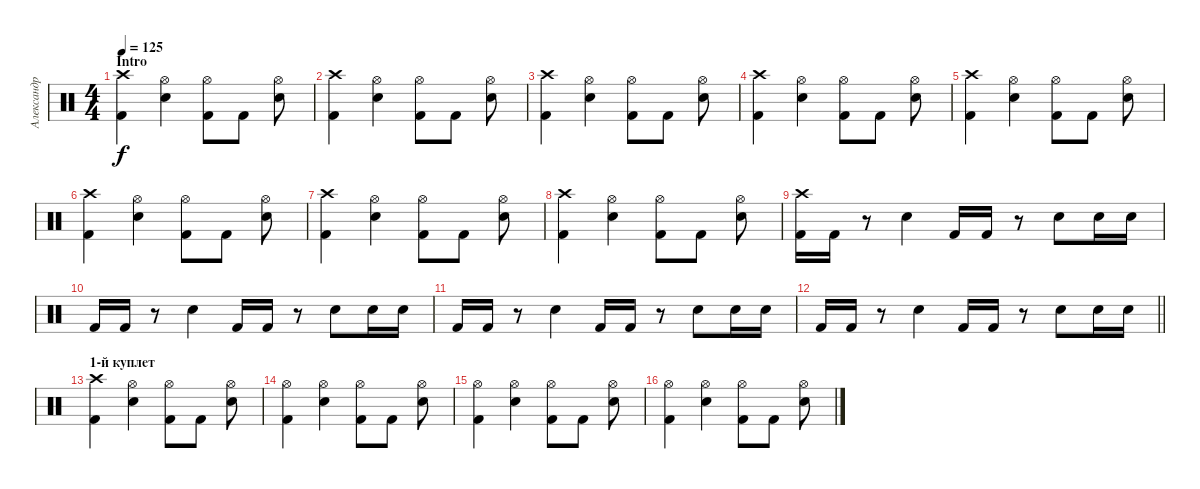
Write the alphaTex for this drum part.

\track ("Александр Манякин" "Александр ") {instrument percussion}
\staff {score}
\articulation defaults
\ts (4 4)
\section ("" "Intro")
\tempo 125
\clef neutral
\ks c
("Crash high (hit)" "Kick (hit) 2").4{dy f} ("Hi-Hat (open)" "Snare (hit) 2").4 ("Hi-Hat (open)" "Kick (hit) 2").8 "Kick (hit) 2".8 ("Hi-Hat (open)" "Snare (hit) 2").8 |
("Crash high (hit)" "Kick (hit) 2").4 ("Hi-Hat (open)" "Snare (hit) 2").4 ("Hi-Hat (open)" "Kick (hit) 2").8 "Kick (hit) 2".8 ("Hi-Hat (open)" "Snare (hit) 2").8 |
("Crash high (hit)" "Kick (hit) 2").4 ("Hi-Hat (open)" "Snare (hit) 2").4 ("Hi-Hat (open)" "Kick (hit) 2").8 "Kick (hit) 2".8 ("Hi-Hat (open)" "Snare (hit) 2").8 |
("Crash high (hit)" "Kick (hit) 2").4 ("Hi-Hat (open)" "Snare (hit) 2").4 ("Hi-Hat (open)" "Kick (hit) 2").8 "Kick (hit) 2".8 ("Hi-Hat (open)" "Snare (hit) 2").8 |
("Crash high (hit)" "Kick (hit) 2").4 ("Hi-Hat (open)" "Snare (hit) 2").4 ("Hi-Hat (open)" "Kick (hit) 2").8 "Kick (hit) 2".8 ("Hi-Hat (open)" "Snare (hit) 2").8 |
("Crash high (hit)" "Kick (hit) 2").4 ("Hi-Hat (open)" "Snare (hit) 2").4 ("Hi-Hat (open)" "Kick (hit) 2").8 "Kick (hit) 2".8 ("Hi-Hat (open)" "Snare (hit) 2").8 |
("Crash high (hit)" "Kick (hit) 2").4 ("Hi-Hat (open)" "Snare (hit) 2").4 ("Hi-Hat (open)" "Kick (hit) 2").8 "Kick (hit) 2".8 ("Hi-Hat (open)" "Snare (hit) 2").8 |
("Crash high (hit)" "Kick (hit) 2").4 ("Hi-Hat (open)" "Snare (hit) 2").4 ("Hi-Hat (open)" "Kick (hit) 2").8 "Kick (hit) 2".8 ("Hi-Hat (open)" "Snare (hit) 2").8 |
("Crash high (hit)" "Kick (hit) 2").16 "Kick (hit) 2".16 r.8 "Snare (hit) 2".4 "Kick (hit) 2".16 "Kick (hit) 2".16 r.8 "Snare (hit) 2".8 "Snare (hit) 2".16 "Snare (hit) 2".16 |
"Kick (hit) 2".16 "Kick (hit) 2".16 r.8 "Snare (hit) 2".4 "Kick (hit) 2".16 "Kick (hit) 2".16 r.8 "Snare (hit) 2".8 "Snare (hit) 2".16 "Snare (hit) 2".16 |
"Kick (hit) 2".16 "Kick (hit) 2".16 r.8 "Snare (hit) 2".4 "Kick (hit) 2".16 "Kick (hit) 2".16 r.8 "Snare (hit) 2".8 "Snare (hit) 2".16 "Snare (hit) 2".16 |
\barLineRight lightlight "Kick (hit) 2".16 "Kick (hit) 2".16
r.8 "Snare (hit) 2".4 "Kick (hit) 2".16 "Kick (hit) 2".16 r.8 "Snare (hit) 2".8 "Snare (hit) 2".16 "Snare (hit) 2".16 |
\section ("" "1-й куплет")
("Crash high (hit)" "Kick (hit) 2").4 ("Hi-Hat (open)" "Snare (hit) 2").4 ("Hi-Hat (open)" "Kick (hit) 2").8 "Kick (hit) 2".8 ("Hi-Hat (open)" "Snare (hit) 2").8 |
("Hi-Hat (open)" "Kick (hit) 2").4 ("Hi-Hat (open)" "Snare (hit) 2").4 ("Hi-Hat (open)" "Kick (hit) 2").8 "Kick (hit) 2".8 ("Hi-Hat (open)" "Snare (hit) 2").8 |
("Hi-Hat (open)" "Kick (hit) 2").4 ("Hi-Hat (open)" "Snare (hit) 2").4 ("Hi-Hat (open)" "Kick (hit) 2").8 "Kick (hit) 2".8 ("Hi-Hat (open)" "Snare (hit) 2").8 |
("Hi-Hat (open)" "Kick (hit) 2").4 ("Hi-Hat (open)" "Snare (hit) 2").4 ("Hi-Hat (open)" "Kick (hit) 2").8 "Kick (hit) 2".8 ("Hi-Hat (open)" "Snare (hit) 2").8
